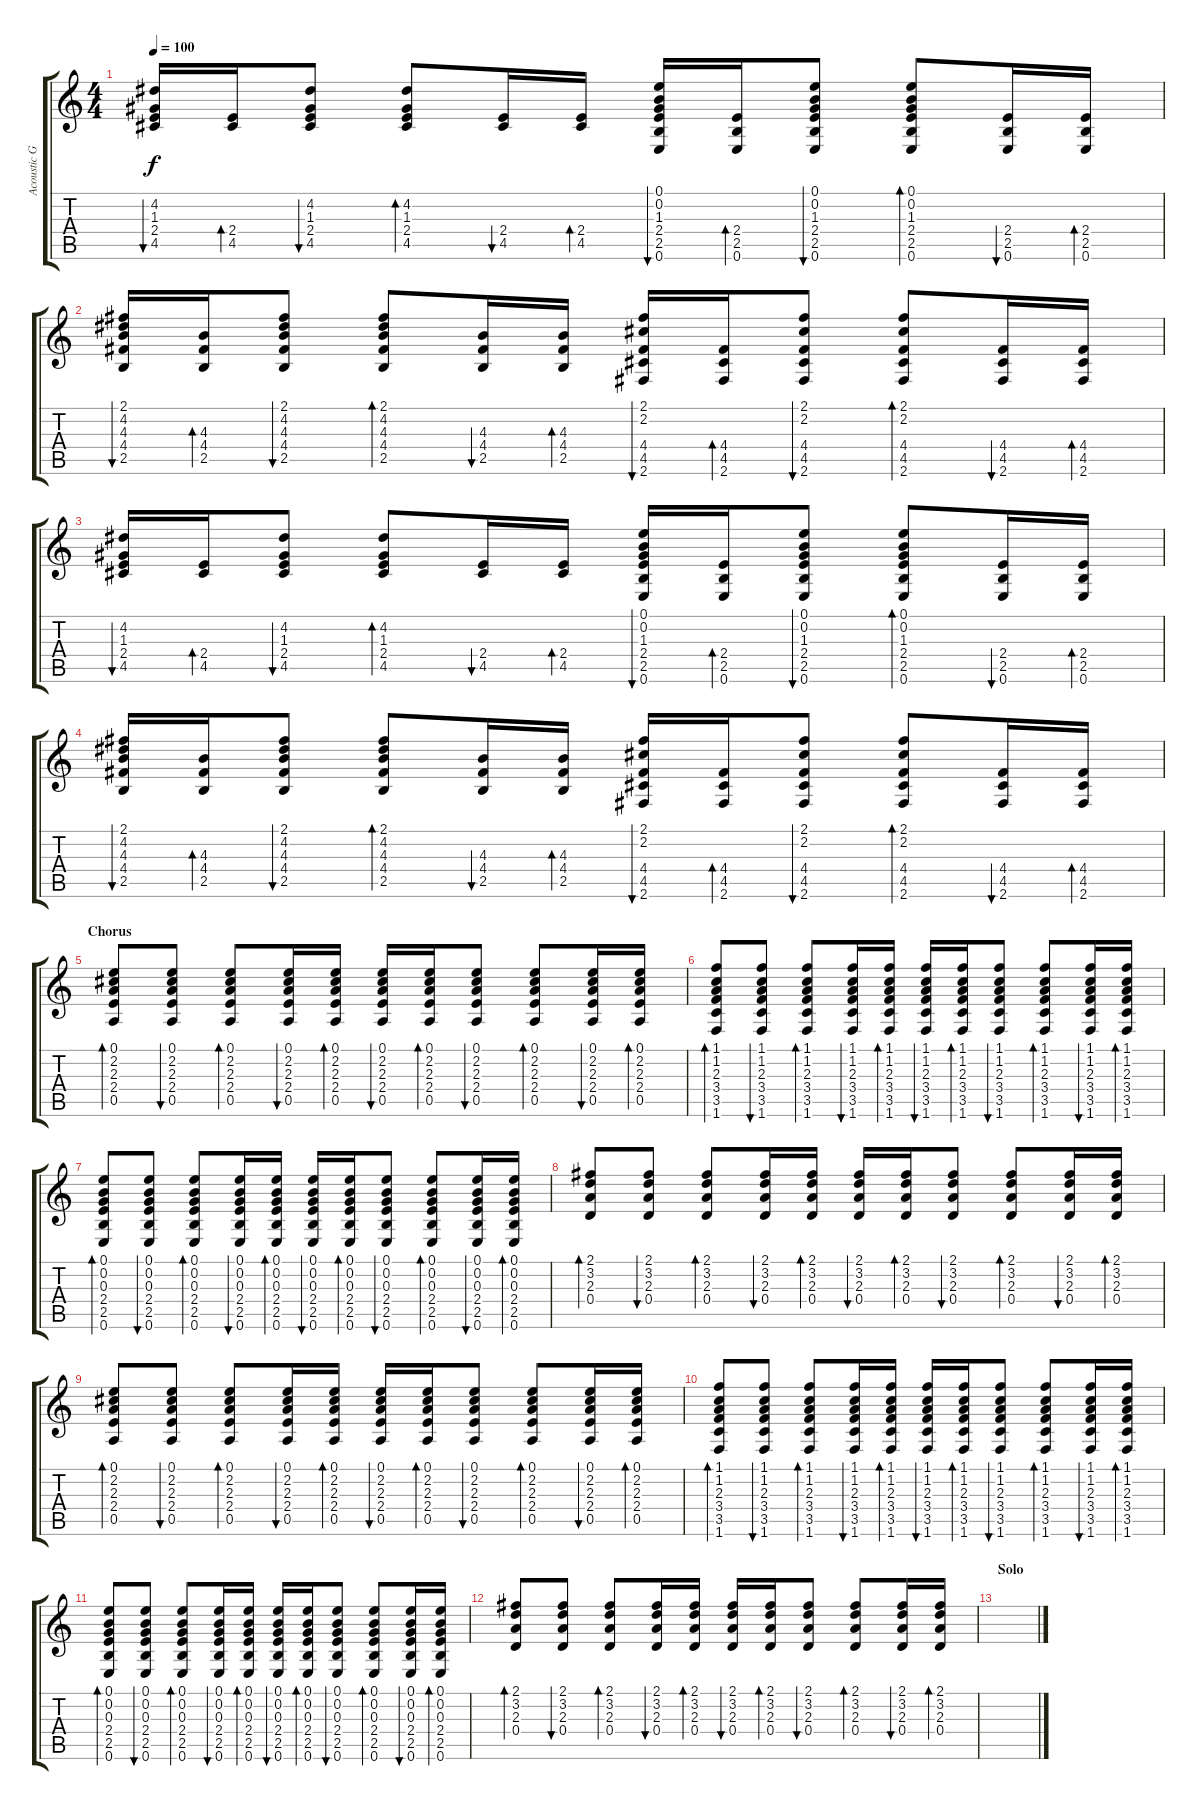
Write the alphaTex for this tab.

\track ("Acoustic Gtr" "Acoustic G") {instrument acousticguitarsteel}
\staff {score tabs}
\tuning (E4 B3 G3 D3 A2 E2) {hide}
\ts (4 4)
\tempo 100
\clef g2
\ks c
(4.2 1.3 2.4 4.5).16{bu 30 dy f} (2.4 4.5).16{bd 30} (4.2 1.3 2.4 4.5).8{bu 30} (4.2 1.3 2.4 4.5).8{bd 30} (2.4 4.5).16{bu 30} (2.4 4.5).16{bd 30} (0.1 0.2 1.3 2.4 2.5 0.6).16{bu 30} (2.4 2.5 0.6).16{bd 30} (0.1 0.2 1.3 2.4 2.5 0.6).8{bu 30} (0.1 0.2 1.3 2.4 2.5 0.6).8{bd 30} (2.4 2.5 0.6).16{bu 30} (2.4 2.5 0.6).16{bd 30} |
(2.1 4.2 4.3 4.4 2.5).16{bu 30} (4.3 4.4 2.5).16{bd 30} (2.1 4.2 4.3 4.4 2.5).8{bu 30} (2.1 4.2 4.3 4.4 2.5).8{bd 30} (4.3 4.4 2.5).16{bu 30} (4.3 4.4 2.5).16{bd 30} (2.1 2.2 4.4 4.5 2.6).16{bu 30} (4.4 4.5 2.6).16{bd 30} (2.1 2.2 4.4 4.5 2.6).8{bu 30} (2.1 2.2 4.4 4.5 2.6).8{bd 30} (4.4 4.5 2.6).16{bu 30} (4.4 4.5 2.6).16{bd 30} |
(4.2 1.3 2.4 4.5).16{bu 30} (2.4 4.5).16{bd 30} (4.2 1.3 2.4 4.5).8{bu 30} (4.2 1.3 2.4 4.5).8{bd 30} (2.4 4.5).16{bu 30} (2.4 4.5).16{bd 30} (0.1 0.2 1.3 2.4 2.5 0.6).16{bu 30} (2.4 2.5 0.6).16{bd 30} (0.1 0.2 1.3 2.4 2.5 0.6).8{bu 30} (0.1 0.2 1.3 2.4 2.5 0.6).8{bd 30} (2.4 2.5 0.6).16{bu 30} (2.4 2.5 0.6).16{bd 30} |
(2.1 4.2 4.3 4.4 2.5).16{bu 30} (4.3 4.4 2.5).16{bd 30} (2.1 4.2 4.3 4.4 2.5).8{bu 30} (2.1 4.2 4.3 4.4 2.5).8{bd 30} (4.3 4.4 2.5).16{bu 30} (4.3 4.4 2.5).16{bd 30} (2.1 2.2 4.4 4.5 2.6).16{bu 30} (4.4 4.5 2.6).16{bd 30} (2.1 2.2 4.4 4.5 2.6).8{bu 30} (2.1 2.2 4.4 4.5 2.6).8{bd 30} (4.4 4.5 2.6).16{bu 30} (4.4 4.5 2.6).16{bd 30} |
\section ("" "Chorus")
(0.1 2.2 2.3 2.4 0.5).8{bd 60 volume 9} (0.1 2.2 2.3 2.4 0.5).8{bu 60} (0.1 2.2 2.3 2.4 0.5).8{bd 60} (0.1 2.2 2.3 2.4 0.5).16{bu 60} (0.1 2.2 2.3 2.4 0.5).16{bd 60} (0.1 2.2 2.3 2.4 0.5).16{bu 60} (0.1 2.2 2.3 2.4 0.5).16{bd 60} (0.1 2.2 2.3 2.4 0.5).8{bu 60} (0.1 2.2 2.3 2.4 0.5).8{bd 60} (0.1 2.2 2.3 2.4 0.5).16{bu 60} (0.1 2.2 2.3 2.4 0.5).16{bd 60} |
(1.1 1.2 2.3 3.4 3.5 1.6).8{bd 60} (1.1 1.2 2.3 3.4 3.5 1.6).8{bu 60} (1.1 1.2 2.3 3.4 3.5 1.6).8{bd 60} (1.1 1.2 2.3 3.4 3.5 1.6).16{bu 60} (1.1 1.2 2.3 3.4 3.5 1.6).16{bd 60} (1.1 1.2 2.3 3.4 3.5 1.6).16{bu 60} (1.1 1.2 2.3 3.4 3.5 1.6).16{bd 60} (1.1 1.2 2.3 3.4 3.5 1.6).8{bu 60} (1.1 1.2 2.3 3.4 3.5 1.6).8{bd 60} (1.1 1.2 2.3 3.4 3.5 1.6).16{bu 60} (1.1 1.2 2.3 3.4 3.5 1.6).16{bd 60} |
(0.1 0.2 0.3 2.4 2.5 0.6).8{bd 60} (0.1 0.2 0.3 2.4 2.5 0.6).8{bu 60} (0.1 0.2 0.3 2.4 2.5 0.6).8{bd 60} (0.1 0.2 0.3 2.4 2.5 0.6).16{bu 60} (0.1 0.2 0.3 2.4 2.5 0.6).16{bd 60} (0.1 0.2 0.3 2.4 2.5 0.6).16{bu 60} (0.1 0.2 0.3 2.4 2.5 0.6).16{bd 60} (0.1 0.2 0.3 2.4 2.5 0.6).8{bu 60} (0.1 0.2 0.3 2.4 2.5 0.6).8{bd 60} (0.1 0.2 0.3 2.4 2.5 0.6).16{bu 60} (0.1 0.2 0.3 2.4 2.5 0.6).16{bd 60} |
(2.1 3.2 2.3 0.4).8{bd 60} (2.1 3.2 2.3 0.4).8{bu 60} (2.1 3.2 2.3 0.4).8{bd 60} (2.1 3.2 2.3 0.4).16{bu 60} (2.1 3.2 2.3 0.4).16{bd 60} (2.1 3.2 2.3 0.4).16{bu 60} (2.1 3.2 2.3 0.4).16{bd 60} (2.1 3.2 2.3 0.4).8{bu 60} (2.1 3.2 2.3 0.4).8{bd 60} (2.1 3.2 2.3 0.4).16{bu 60} (2.1 3.2 2.3 0.4).16{bd 60} |
(0.1 2.2 2.3 2.4 0.5).8{bd 60} (0.1 2.2 2.3 2.4 0.5).8{bu 60} (0.1 2.2 2.3 2.4 0.5).8{bd 60} (0.1 2.2 2.3 2.4 0.5).16{bu 60} (0.1 2.2 2.3 2.4 0.5).16{bd 60} (0.1 2.2 2.3 2.4 0.5).16{bu 60} (0.1 2.2 2.3 2.4 0.5).16{bd 60} (0.1 2.2 2.3 2.4 0.5).8{bu 60} (0.1 2.2 2.3 2.4 0.5).8{bd 60} (0.1 2.2 2.3 2.4 0.5).16{bu 60} (0.1 2.2 2.3 2.4 0.5).16{bd 60} |
(1.1 1.2 2.3 3.4 3.5 1.6).8{bd 60} (1.1 1.2 2.3 3.4 3.5 1.6).8{bu 60} (1.1 1.2 2.3 3.4 3.5 1.6).8{bd 60} (1.1 1.2 2.3 3.4 3.5 1.6).16{bu 60} (1.1 1.2 2.3 3.4 3.5 1.6).16{bd 60} (1.1 1.2 2.3 3.4 3.5 1.6).16{bu 60} (1.1 1.2 2.3 3.4 3.5 1.6).16{bd 60} (1.1 1.2 2.3 3.4 3.5 1.6).8{bu 60} (1.1 1.2 2.3 3.4 3.5 1.6).8{bd 60} (1.1 1.2 2.3 3.4 3.5 1.6).16{bu 60} (1.1 1.2 2.3 3.4 3.5 1.6).16{bd 60} |
(0.1 0.2 0.3 2.4 2.5 0.6).8{bd 60} (0.1 0.2 0.3 2.4 2.5 0.6).8{bu 60} (0.1 0.2 0.3 2.4 2.5 0.6).8{bd 60} (0.1 0.2 0.3 2.4 2.5 0.6).16{bu 60} (0.1 0.2 0.3 2.4 2.5 0.6).16{bd 60} (0.1 0.2 0.3 2.4 2.5 0.6).16{bu 60} (0.1 0.2 0.3 2.4 2.5 0.6).16{bd 60} (0.1 0.2 0.3 2.4 2.5 0.6).8{bu 60} (0.1 0.2 0.3 2.4 2.5 0.6).8{bd 60} (0.1 0.2 0.3 2.4 2.5 0.6).16{bu 60} (0.1 0.2 0.3 2.4 2.5 0.6).16{bd 60} |
(2.1 3.2 2.3 0.4).8{bd 60} (2.1 3.2 2.3 0.4).8{bu 60} (2.1 3.2 2.3 0.4).8{bd 60} (2.1 3.2 2.3 0.4).16{bu 60} (2.1 3.2 2.3 0.4).16{bd 60} (2.1 3.2 2.3 0.4).16{bu 60} (2.1 3.2 2.3 0.4).16{bd 60} (2.1 3.2 2.3 0.4).8{bu 60} (2.1 3.2 2.3 0.4).8{bd 60} (2.1 3.2 2.3 0.4).16{bu 60} (2.1 3.2 2.3 0.4).16{bd 60} |
\section ("" "Solo")
